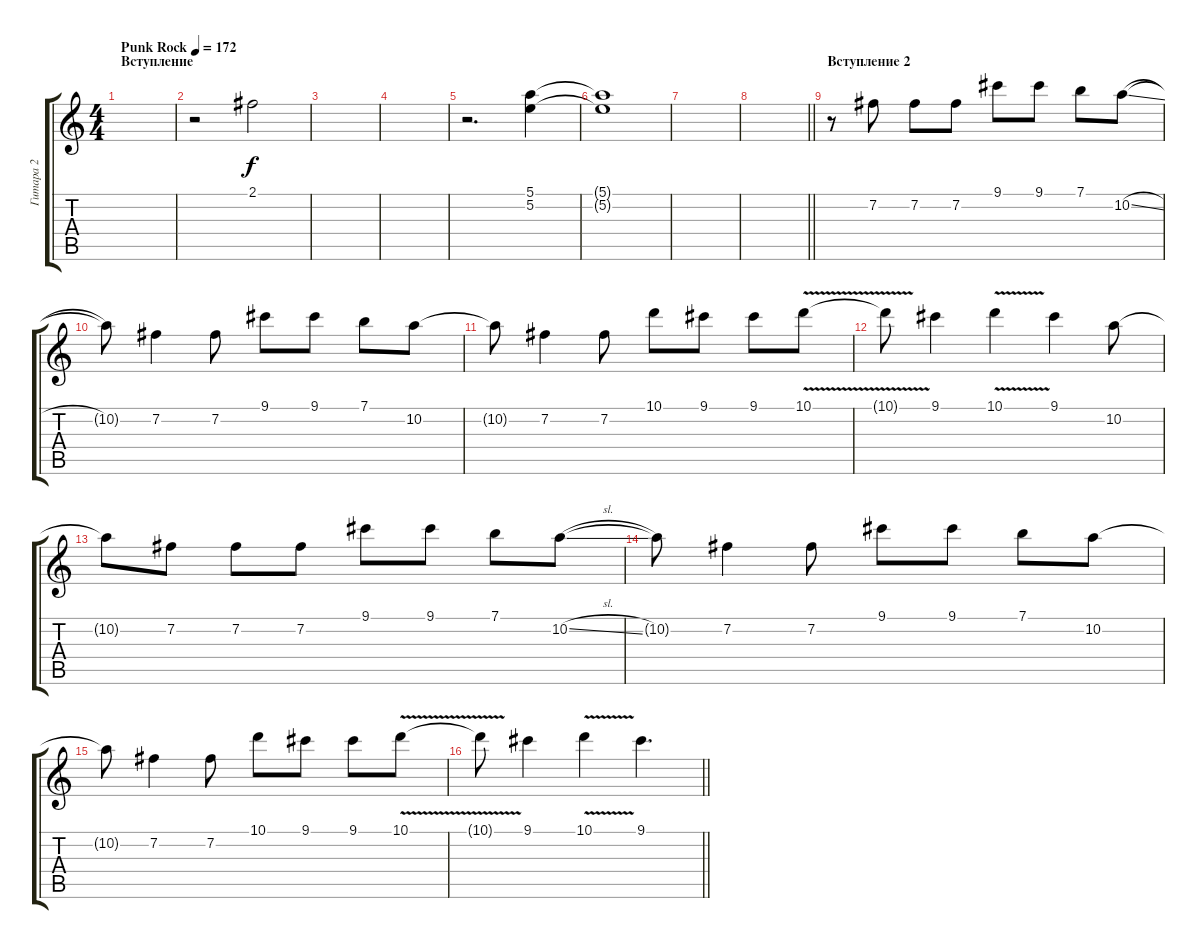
\track ("Гитара 2" "Гитара 2") {instrument overdrivenguitar}
\staff {score tabs}
\tuning (E4 B3 G3 D3 A2 D2) {hide}
\ts (4 4)
\section ("" "Вступление")
\tempo (172 "Punk Rock")
\clef g2
\ks c
|
r.2 2.1.2 |
|
|
r.2{d} (5.1 5.2).4 |
(5.1{t} 5.2{t}).1 |
|
\barLineRight lightlight
|
\section ("" "Вступление 2")
r.8 7.2.8 7.2.8 7.2.8 9.1.8 9.1.8 7.1.8 10.2{sl}.8 |
10.2{t}.8 7.2.4 7.2.8 9.1.8 9.1.8 7.1.8 10.2.8 |
10.2{t}.8 7.2.4 7.2.8 10.1.8 9.1.8 9.1.8 10.1{v}.8 |
10.1{t}.8 9.1.4 10.1{v}.4 9.1.4 10.2.8 |
10.2{t}.8 7.2.8 7.2.8 7.2.8 9.1.8 9.1.8 7.1.8 10.2{sl}.8 |
10.2{t}.8 7.2.4 7.2.8 9.1.8 9.1.8 7.1.8 10.2.8 |
10.2{t}.8 7.2.4 7.2.8 10.1.8 9.1.8 9.1.8 10.1{v}.8 |
\barLineRight lightlight
10.1{t}.8 9.1.4 10.1{v}.4 9.1.4{d}
